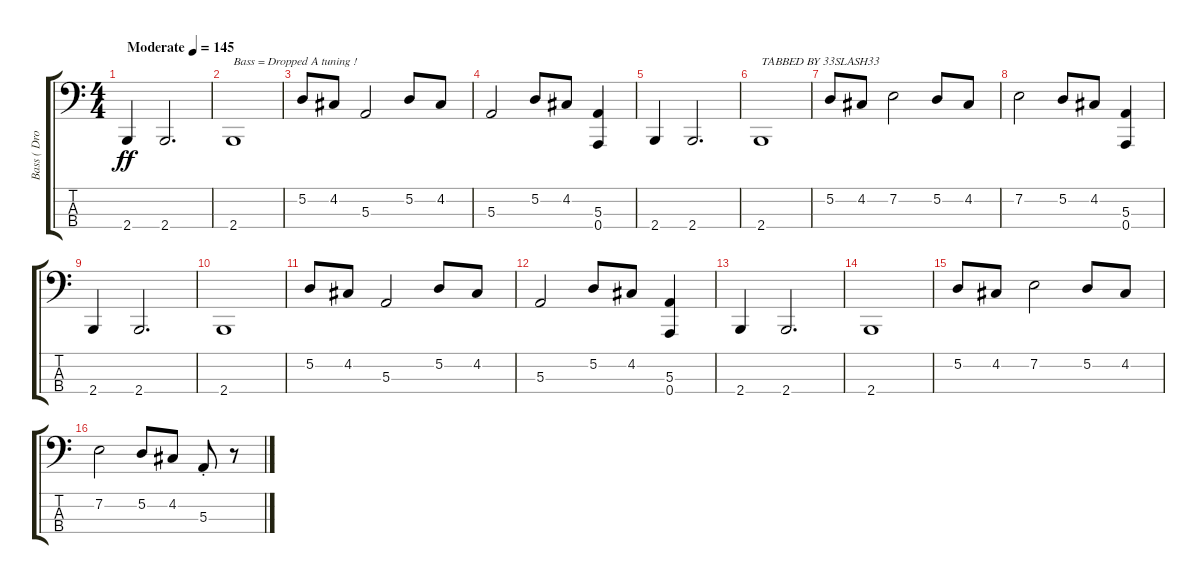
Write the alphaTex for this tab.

\track ("Bass ( Drop A )" "Bass ( Dro") {instrument electricbassfinger}
\staff {score tabs}
\tuning (D2 A1 E1 A0) {hide}
\ts (4 4)
\tempo (145 "Moderate")
\clef f4
\ks c
2.4.4{dy ff instrument electricbassfinger} 2.4.2{d} |
2.4.1{txt "Bass = Dropped A tuning !"} |
5.2.8 4.2.8 5.3.2 5.2.8 4.2.8 |
5.3.2 5.2.8 4.2.8 (5.3 0.4).4 |
2.4.4 2.4.2{d} |
2.4.1{txt "TABBED BY 33SLASH33"} |
5.2.8 4.2.8 7.2.2 5.2.8 4.2.8 |
7.2.2 5.2.8 4.2.8 (5.3 0.4).4 |
2.4.4 2.4.2{d} |
2.4.1 |
5.2.8 4.2.8 5.3.2 5.2.8 4.2.8 |
5.3.2 5.2.8 4.2.8 (5.3 0.4).4 |
2.4.4 2.4.2{d} |
2.4.1 |
5.2.8 4.2.8 7.2.2 5.2.8 4.2.8 |
7.2.2 5.2.8 4.2.8 5.3{st}.8 r.8
